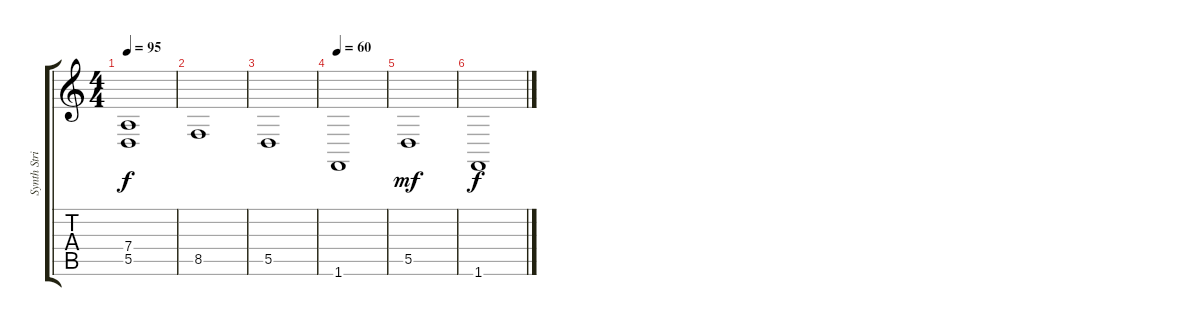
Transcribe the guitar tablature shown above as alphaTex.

\track ("Synth Strings" "Synth Stri") {instrument synthstrings1}
\staff {score tabs}
\tuning (E4 B3 G3 D3 A2 E2) {hide}
\ts (4 4)
\tempo 95
\clef g2
\ks c
(7.4 5.5).1{dy f} |
8.5.1 |
5.5.1 |
\tempo 60
1.6.1{volume 6} |
5.5.1{dy mf} |
1.6.1{dy f}
